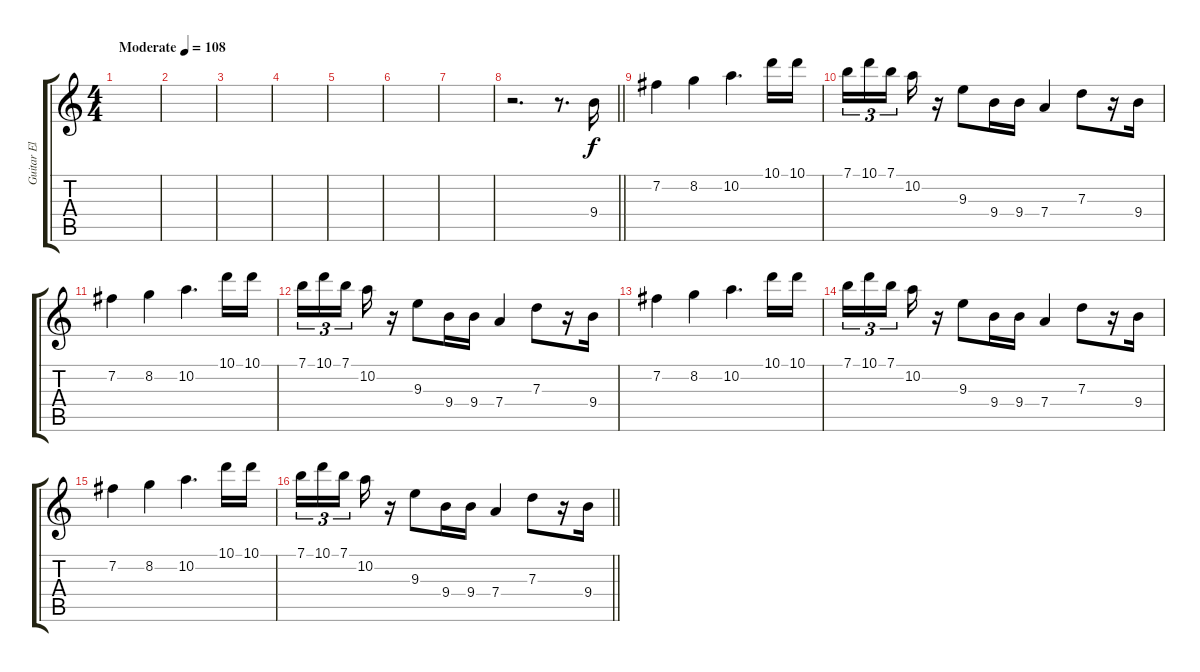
\track ("Guitar El" "Guitar El") {instrument overdrivenguitar}
\staff {score tabs}
\tuning (E4 B3 G3 D3 A2 E2) {hide}
\ts (4 4)
\tempo (108 "Moderate")
\clef g2
\ks c
|
|
|
|
|
|
|
\barLineRight lightlight
r.2{d} r.8{d} 9.4.16 |
7.2.4 8.2.4 10.2.4{d} 10.1.16 10.1.16 |
7.1.16{tu (3 2)} 10.1.16{tu (3 2)} 7.1.16{tu (3 2) beam splitsecondary} 10.2.16 r.16 9.3.8 9.4.16 9.4.16 7.4.4 7.3.8 r.16 9.4.16 |
7.2.4 8.2.4 10.2.4{d} 10.1.16 10.1.16 |
7.1.16{tu (3 2)} 10.1.16{tu (3 2)} 7.1.16{tu (3 2) beam splitsecondary} 10.2.16 r.16 9.3.8 9.4.16 9.4.16 7.4.4 7.3.8 r.16 9.4.16 |
7.2.4 8.2.4 10.2.4{d} 10.1.16 10.1.16 |
7.1.16{tu (3 2)} 10.1.16{tu (3 2)} 7.1.16{tu (3 2) beam splitsecondary} 10.2.16 r.16 9.3.8 9.4.16 9.4.16 7.4.4 7.3.8 r.16 9.4.16 |
7.2.4 8.2.4 10.2.4{d} 10.1.16 10.1.16 |
\barLineRight lightlight
7.1.16{tu (3 2)} 10.1.16{tu (3 2)} 7.1.16{tu (3 2) beam splitsecondary} 10.2.16 r.16 9.3.8 9.4.16 9.4.16 7.4.4 7.3.8 r.16 9.4.16
